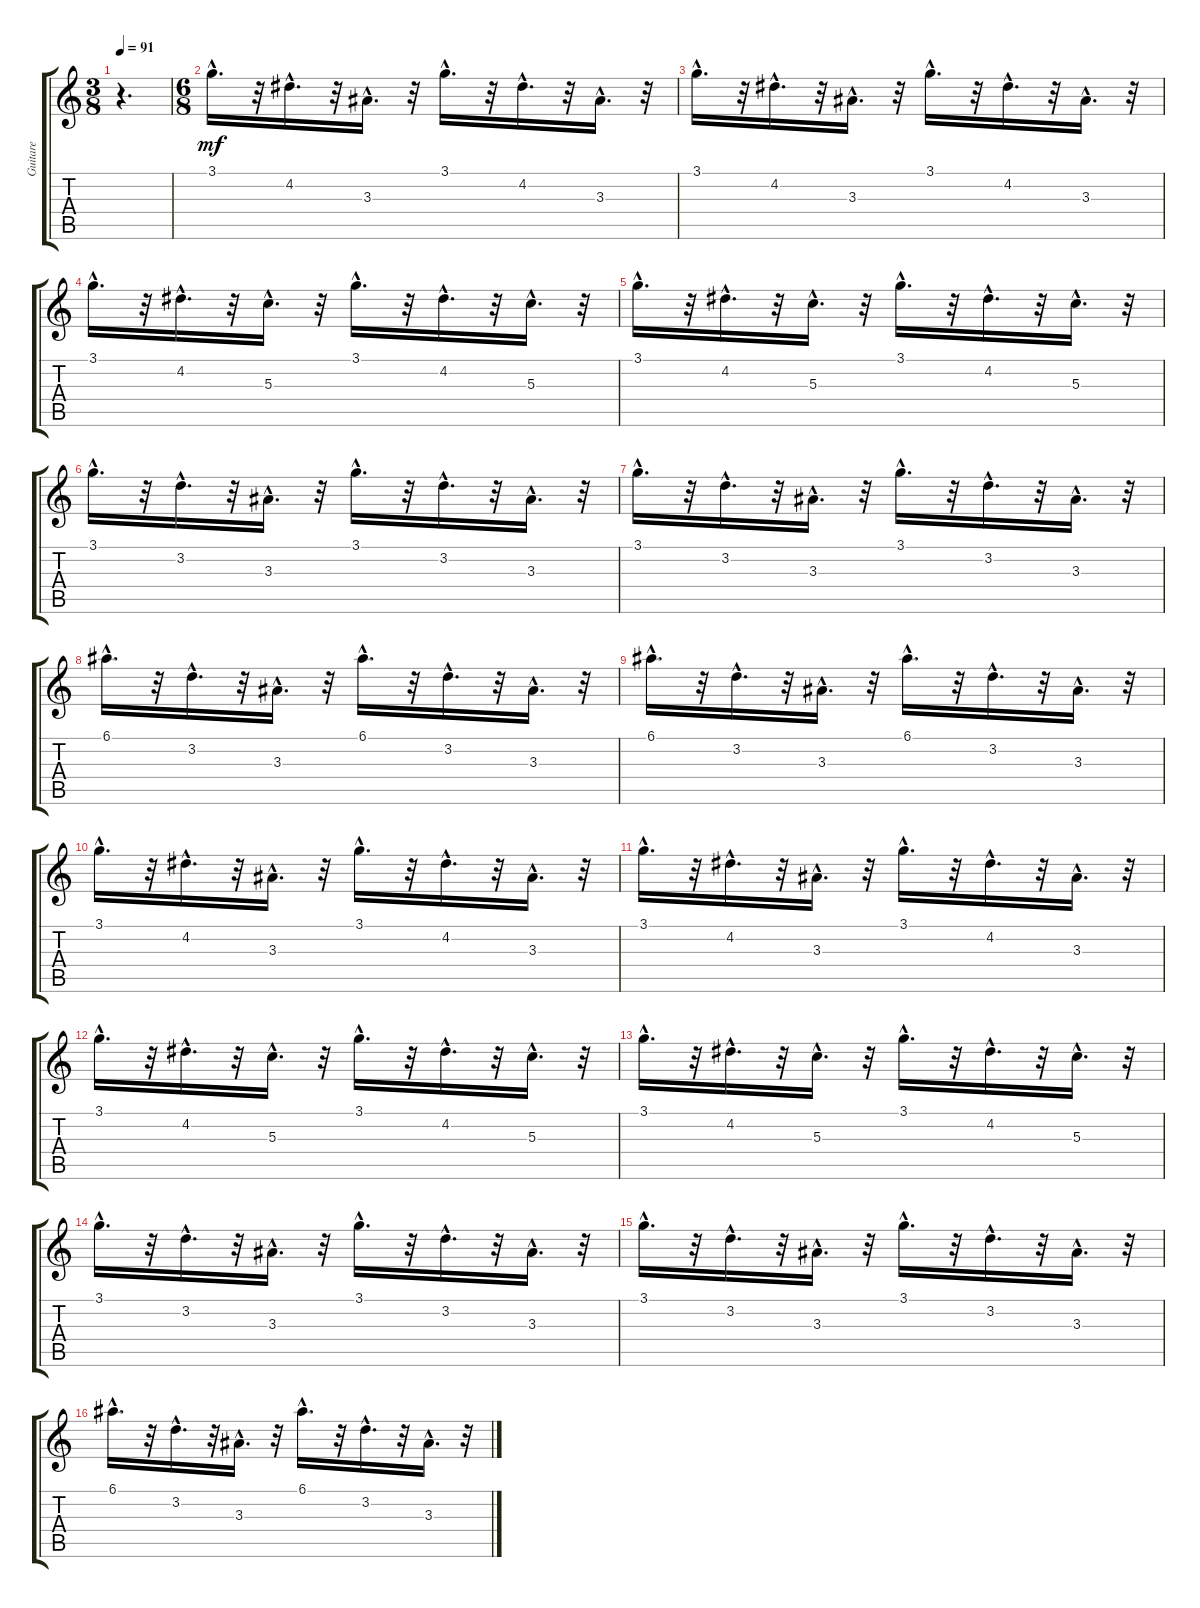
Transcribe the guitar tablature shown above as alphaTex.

\track ("Guitare" "Guitare") {instrument acousticguitarnylon}
\staff {score tabs}
\tuning (E4 B3 G3 D3 A2 E2) {hide}
\ts (3 8)
\tempo 91
\clef g2
\ks c
r.4{d dy mf instrument acousticguitarnylon} |
\ts (6 8)
3.1{hac}.16{d} r.32 4.2{hac}.16{d} r.32 3.3{hac}.16{d} r.32 3.1{hac}.16{d} r.32 4.2{hac}.16{d} r.32 3.3{hac}.16{d} r.32 |
3.1{hac}.16{d} r.32 4.2{hac}.16{d} r.32 3.3{hac}.16{d} r.32 3.1{hac}.16{d} r.32 4.2{hac}.16{d} r.32 3.3{hac}.16{d} r.32 |
3.1{hac}.16{d} r.32 4.2{hac}.16{d} r.32 5.3{hac}.16{d} r.32 3.1{hac}.16{d} r.32 4.2{hac}.16{d} r.32 5.3{hac}.16{d} r.32 |
3.1{hac}.16{d} r.32 4.2{hac}.16{d} r.32 5.3{hac}.16{d} r.32 3.1{hac}.16{d} r.32 4.2{hac}.16{d} r.32 5.3{hac}.16{d} r.32 |
3.1{hac}.16{d} r.32 3.2{hac}.16{d} r.32 3.3{hac}.16{d} r.32 3.1{hac}.16{d} r.32 3.2{hac}.16{d} r.32 3.3{hac}.16{d} r.32 |
3.1{hac}.16{d} r.32 3.2{hac}.16{d} r.32 3.3{hac}.16{d} r.32 3.1{hac}.16{d} r.32 3.2{hac}.16{d} r.32 3.3{hac}.16{d} r.32 |
6.1{hac}.16{d} r.32 3.2{hac}.16{d} r.32 3.3{hac}.16{d} r.32 6.1{hac}.16{d} r.32 3.2{hac}.16{d} r.32 3.3{hac}.16{d} r.32 |
6.1{hac}.16{d} r.32 3.2{hac}.16{d} r.32 3.3{hac}.16{d} r.32 6.1{hac}.16{d} r.32 3.2{hac}.16{d} r.32 3.3{hac}.16{d} r.32 |
3.1{hac}.16{d} r.32 4.2{hac}.16{d} r.32 3.3{hac}.16{d} r.32 3.1{hac}.16{d} r.32 4.2{hac}.16{d} r.32 3.3{hac}.16{d} r.32 |
3.1{hac}.16{d} r.32 4.2{hac}.16{d} r.32 3.3{hac}.16{d} r.32 3.1{hac}.16{d} r.32 4.2{hac}.16{d} r.32 3.3{hac}.16{d} r.32 |
3.1{hac}.16{d} r.32 4.2{hac}.16{d} r.32 5.3{hac}.16{d} r.32 3.1{hac}.16{d} r.32 4.2{hac}.16{d} r.32 5.3{hac}.16{d} r.32 |
3.1{hac}.16{d} r.32 4.2{hac}.16{d} r.32 5.3{hac}.16{d} r.32 3.1{hac}.16{d} r.32 4.2{hac}.16{d} r.32 5.3{hac}.16{d} r.32 |
3.1{hac}.16{d} r.32 3.2{hac}.16{d} r.32 3.3{hac}.16{d} r.32 3.1{hac}.16{d} r.32 3.2{hac}.16{d} r.32 3.3{hac}.16{d} r.32 |
3.1{hac}.16{d} r.32 3.2{hac}.16{d} r.32 3.3{hac}.16{d} r.32 3.1{hac}.16{d} r.32 3.2{hac}.16{d} r.32 3.3{hac}.16{d} r.32 |
6.1{hac}.16{d} r.32 3.2{hac}.16{d} r.32 3.3{hac}.16{d} r.32 6.1{hac}.16{d} r.32 3.2{hac}.16{d} r.32 3.3{hac}.16{d} r.32
